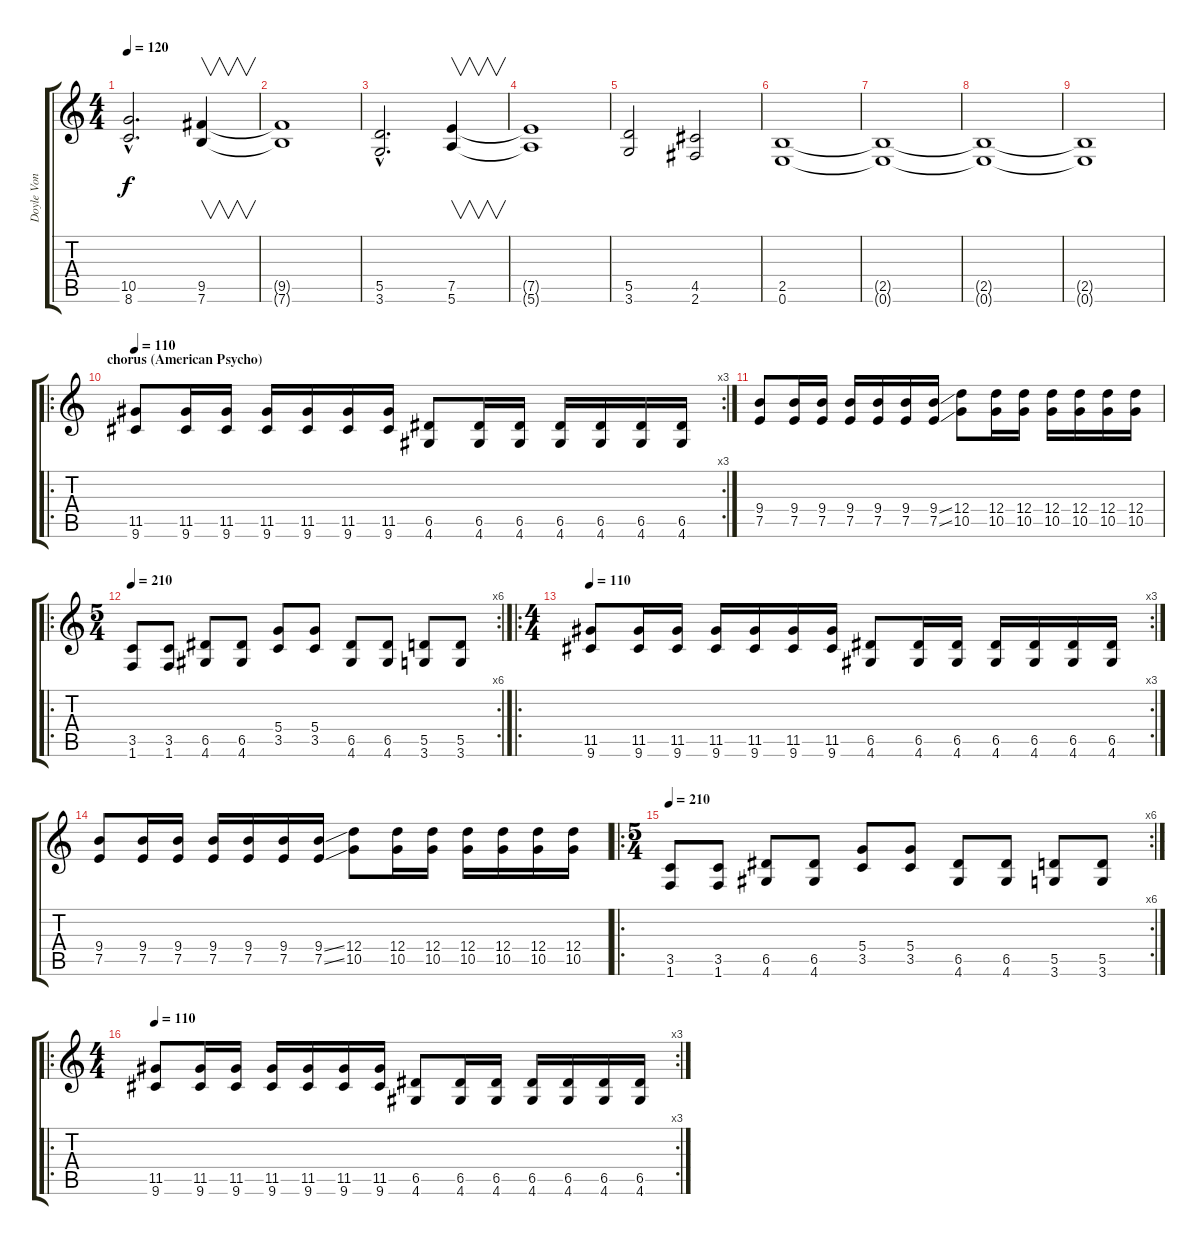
\track ("Doyle Von W. F." "Doyle Von ") {instrument distortionguitar}
\staff {score tabs}
\tuning (E4 B3 G3 D3 A2 E2) {hide}
\ts (4 4)
\tempo 120
\clef g2
\ks c
(10.5{hac} 8.6{hac}).2{d dy f} (9.5 7.6).4{v} |
(9.5{t} 7.6{t}).1 |
(5.5{hac} 3.6{hac}).2{d} (7.5 5.6).4{v} |
(7.5{t} 5.6{t}).1 |
(5.5 3.6).2 (4.5 2.6).2 |
(2.5 0.6).1 |
(2.5{t} 0.6{t}).1 |
(2.5{t} 0.6{t}).1 |
(2.5{t} 0.6{t}).1 |
\ro
\rc 3
\section ("" "chorus (American Psycho)")
\tempo 110
(11.5 9.6).8 (11.5 9.6).16 (11.5 9.6).16 (11.5 9.6).16 (11.5 9.6).16 (11.5 9.6).16 (11.5 9.6).16 (6.5 4.6).8 (6.5 4.6).16 (6.5 4.6).16 (6.5 4.6).16 (6.5 4.6).16 (6.5 4.6).16 (6.5 4.6).16 |
(9.4 7.5).8 (9.4 7.5).16 (9.4 7.5).16 (9.4 7.5).16 (9.4 7.5).16 (9.4 7.5).16 (9.4{ss} 7.5{ss}).16 (12.4 10.5).8 (12.4 10.5).16 (12.4 10.5).16 (12.4 10.5).16 (12.4 10.5).16 (12.4 10.5).16 (12.4 10.5).16 |
\ro
\rc 6
\ts (5 4)
\tempo 210
(3.5 1.6).8 (3.5 1.6).8 (6.5 4.6).8 (6.5 4.6).8 (5.4 3.5).8 (5.4 3.5).8 (6.5 4.6).8 (6.5 4.6).8 (5.5 3.6).8 (5.5 3.6).8 |
\ro
\rc 3
\ts (4 4)
\tempo 110
(11.5 9.6).8 (11.5 9.6).16 (11.5 9.6).16 (11.5 9.6).16 (11.5 9.6).16 (11.5 9.6).16 (11.5 9.6).16 (6.5 4.6).8 (6.5 4.6).16 (6.5 4.6).16 (6.5 4.6).16 (6.5 4.6).16 (6.5 4.6).16 (6.5 4.6).16 |
(9.4 7.5).8 (9.4 7.5).16 (9.4 7.5).16 (9.4 7.5).16 (9.4 7.5).16 (9.4 7.5).16 (9.4{ss} 7.5{ss}).16 (12.4 10.5).8 (12.4 10.5).16 (12.4 10.5).16 (12.4 10.5).16 (12.4 10.5).16 (12.4 10.5).16 (12.4 10.5).16 |
\ro
\rc 6
\ts (5 4)
\tempo 210
(3.5 1.6).8 (3.5 1.6).8 (6.5 4.6).8 (6.5 4.6).8 (5.4 3.5).8 (5.4 3.5).8 (6.5 4.6).8 (6.5 4.6).8 (5.5 3.6).8 (5.5 3.6).8 |
\ro
\rc 3
\ts (4 4)
\tempo 110
(11.5 9.6).8 (11.5 9.6).16 (11.5 9.6).16 (11.5 9.6).16 (11.5 9.6).16 (11.5 9.6).16 (11.5 9.6).16 (6.5 4.6).8 (6.5 4.6).16 (6.5 4.6).16 (6.5 4.6).16 (6.5 4.6).16 (6.5 4.6).16 (6.5 4.6).16
